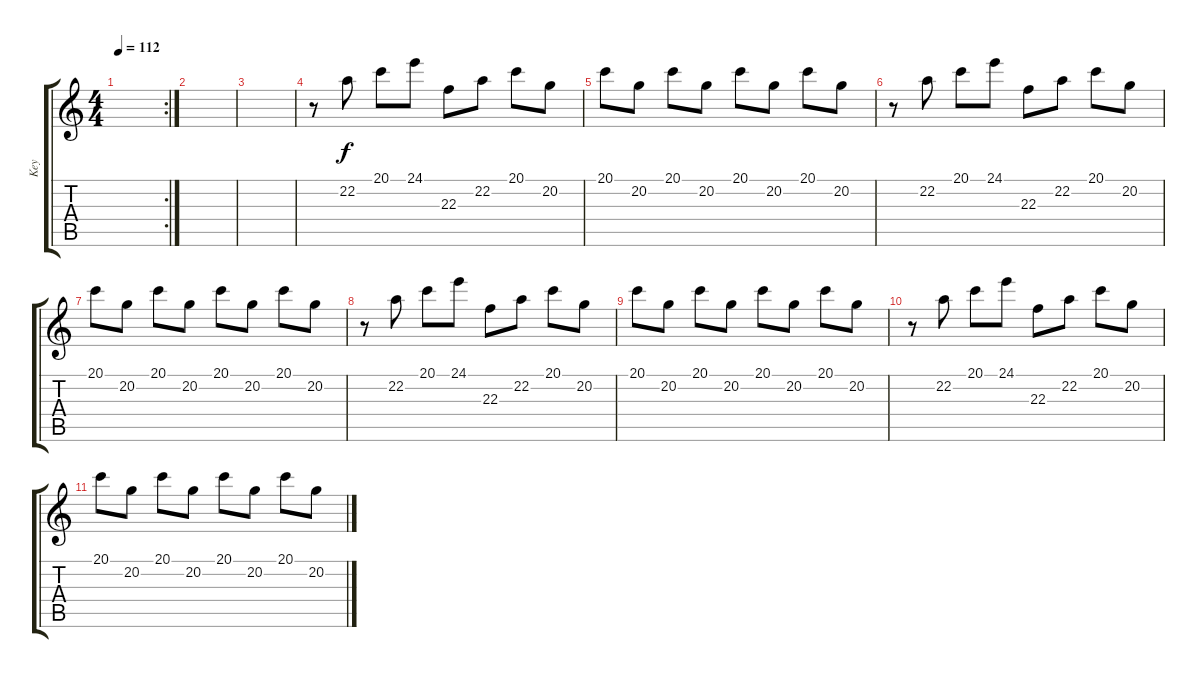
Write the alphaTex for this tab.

\track ("Key" "Key") {instrument stringensemble1}
\staff {score tabs}
\tuning (E4 B3 G3 D3 A2 E2) {hide}
\rc 2
\ts (4 4)
\tempo 112
\clef g2
\ks c
|
|
|
r.8 22.2.8 20.1.8 24.1.8 22.3.8 22.2.8 20.1.8 20.2.8 |
20.1.8 20.2.8 20.1.8 20.2.8 20.1.8 20.2.8 20.1.8 20.2.8 |
r.8 22.2.8 20.1.8 24.1.8 22.3.8 22.2.8 20.1.8 20.2.8 |
20.1.8 20.2.8 20.1.8 20.2.8 20.1.8 20.2.8 20.1.8 20.2.8 |
r.8 22.2.8 20.1.8 24.1.8 22.3.8 22.2.8 20.1.8 20.2.8 |
20.1.8 20.2.8 20.1.8 20.2.8 20.1.8 20.2.8 20.1.8 20.2.8 |
r.8 22.2.8 20.1.8 24.1.8 22.3.8 22.2.8 20.1.8 20.2.8 |
20.1.8 20.2.8 20.1.8 20.2.8 20.1.8 20.2.8 20.1.8 20.2.8
